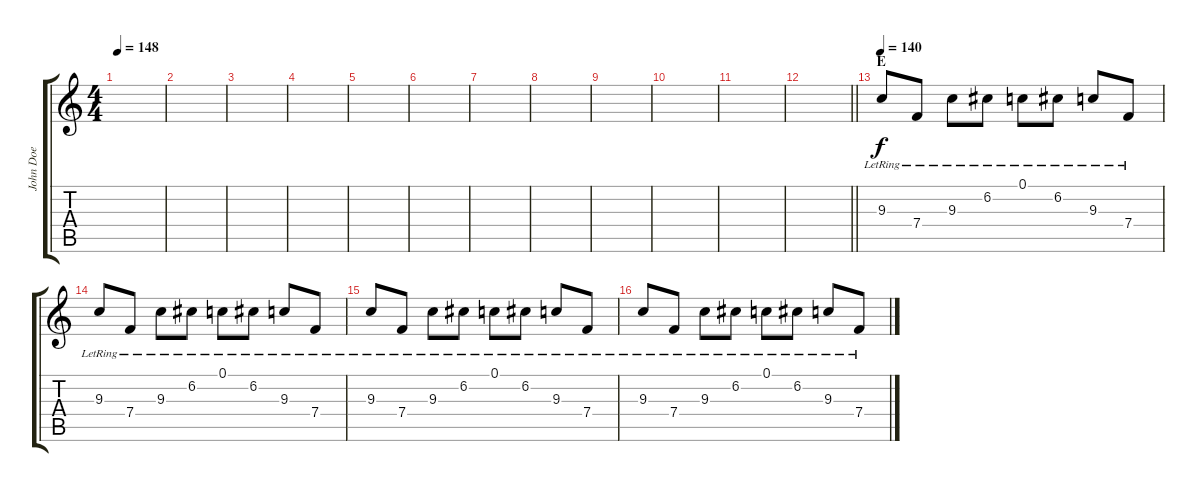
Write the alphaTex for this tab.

\track ("John Doe" "John Doe") {instrument distortionguitar}
\staff {score tabs}
\tuning (C4 G3 Eb3 Bb2 F2 C2) {hide}
\ts (4 4)
\tempo 148
\clef g2
\ks c
|
|
|
|
|
|
|
|
|
|
|
\barLineRight lightlight
|
\section ("" "E")
\tempo 140
9.3{lr}.8 7.4{lr}.8 9.3{lr}.8 6.2{lr}.8 0.1{lr}.8 6.2{lr}.8 9.3{lr}.8 7.4{lr}.8 |
9.3{lr}.8 7.4{lr}.8 9.3{lr}.8 6.2{lr}.8 0.1{lr}.8 6.2{lr}.8 9.3{lr}.8 7.4{lr}.8 |
9.3{lr}.8 7.4{lr}.8 9.3{lr}.8 6.2{lr}.8 0.1{lr}.8 6.2{lr}.8 9.3{lr}.8 7.4{lr}.8 |
9.3{lr}.8 7.4{lr}.8 9.3{lr}.8 6.2{lr}.8 0.1{lr}.8 6.2{lr}.8 9.3{lr}.8 7.4{lr}.8
